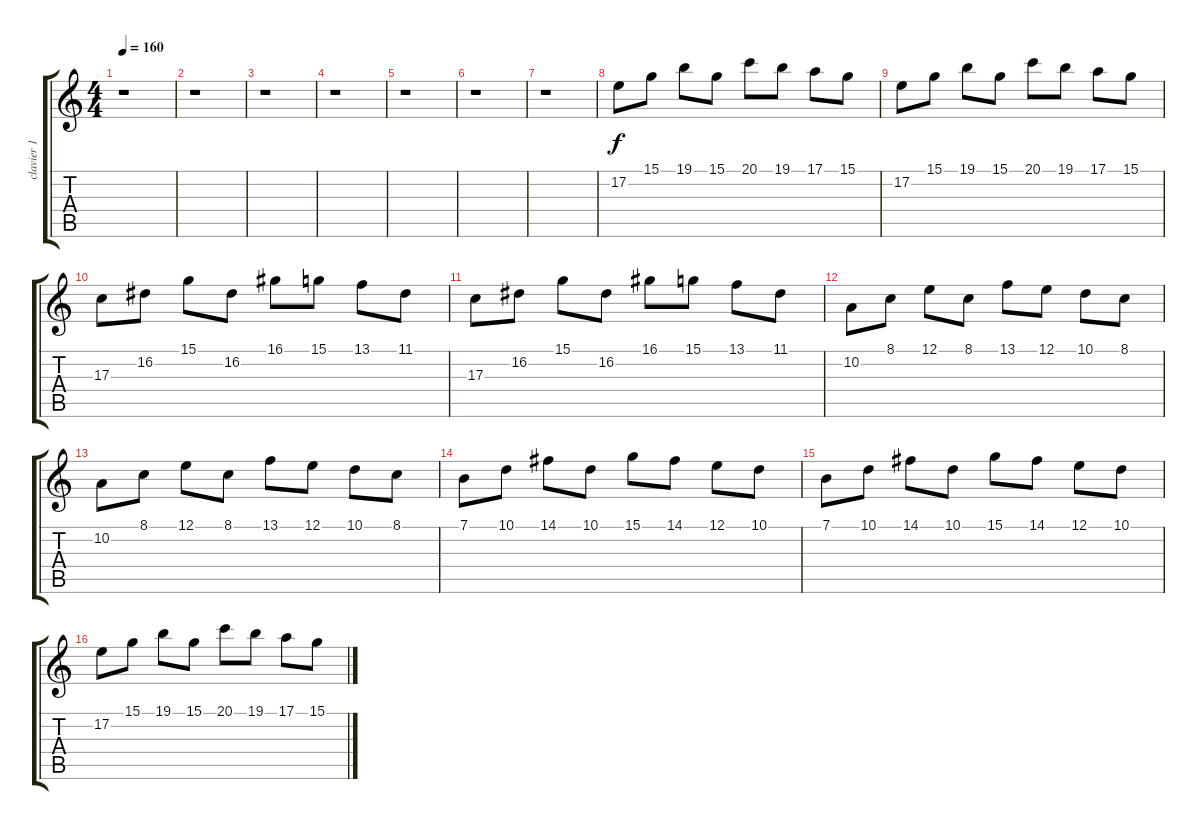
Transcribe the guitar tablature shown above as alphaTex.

\track ("clavier 1" "clavier 1") {instrument churchorgan}
\staff {score tabs}
\tuning (E4 B3 G3 D3 A2 E2) {hide}
\ts (4 4)
\tempo 160
\clef g2
\ks c
r.1{dy f} |
r.1 |
r.1 |
r.1 |
r.1 |
r.1 |
r.1 |
17.2.8 15.1.8 19.1.8 15.1.8 20.1.8 19.1.8 17.1.8 15.1.8 |
17.2.8 15.1.8 19.1.8 15.1.8 20.1.8 19.1.8 17.1.8 15.1.8 |
17.3.8 16.2.8 15.1.8 16.2.8 16.1.8 15.1.8 13.1.8 11.1.8 |
17.3.8 16.2.8 15.1.8 16.2.8 16.1.8 15.1.8 13.1.8 11.1.8 |
10.2.8 8.1.8 12.1.8 8.1.8 13.1.8 12.1.8 10.1.8 8.1.8 |
10.2.8 8.1.8 12.1.8 8.1.8 13.1.8 12.1.8 10.1.8 8.1.8 |
7.1.8 10.1.8 14.1.8 10.1.8 15.1.8 14.1.8 12.1.8 10.1.8 |
7.1.8 10.1.8 14.1.8 10.1.8 15.1.8 14.1.8 12.1.8 10.1.8 |
17.2.8 15.1.8 19.1.8 15.1.8 20.1.8 19.1.8 17.1.8 15.1.8
